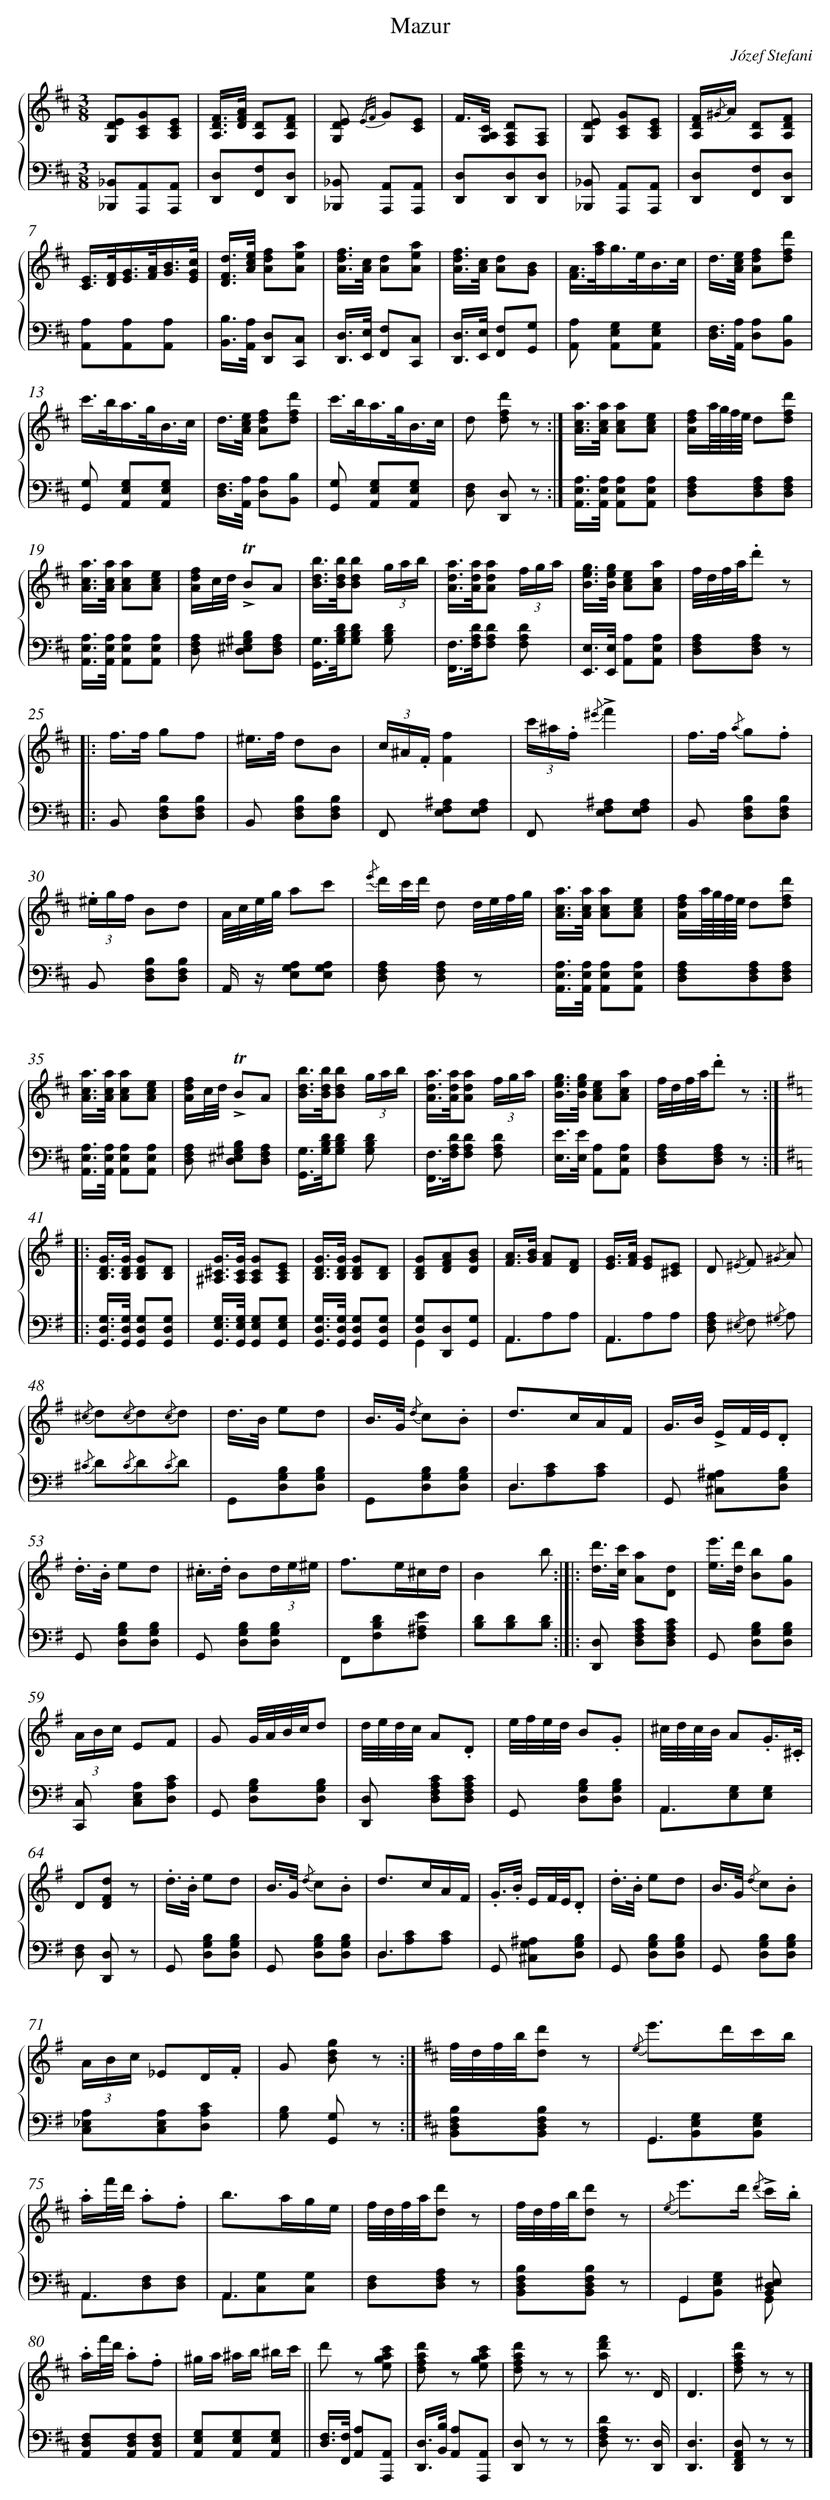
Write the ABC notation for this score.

X:1
T: Mazur
C: Józef Stefani
L: 1/8
M: 3/8
%%staves {1 2}
V: 1 clef=treble
V: 2 clef=bass
K: D
[V:1] [EDG,][GCA,][ECA,] |
[V:2] [_B,,_B,,,][A,,A,,,][A,,A,,,] |
[V:1] [F/D/A,/]>[A/F/D/] [DA,][FDA,] |
[V:2] [D,D,,][F,F,,][D,D,,] |
[V:1] [EDG,] {/E/F/} G[EC] |
[V:2] [_B,,_B,,,] [A,,A,,,][A,,A,,,] |
[V:1] F/>[C/A,/G,/] [DA,F,][A,F,] |
[V:2] [D,D,,][D,D,,][D,D,,] |
[V:1] [EDG,] [GCA,][ECA,] |
[V:2] [_B,,_B,,,] [A,,A,,,][A,,A,,,] |
[V:1] [F/D/A,/]{/^G}A/ [DA,][FDA,] |
[V:2] [D,D,,][F,F,,][D,D,,] |
[V:1] [E/C/]>[F/D/][G/E/]>[A/F/][B3//G3//][c//G//E//] |
[V:2] [A,A,,][A,A,,][A,A,,] |
[V:1] [d/F/D/]>[e/c/A/] [fdA][aeA] |
[V:2] [B,/B,,/]>[A,/A,,/] [D,D,,][C,C,,] |
[V:1] [f/d/A/]>[c/A/] [dA][aeA] |
[V:2] [D,/D,,/]>[E,/E,,/] [F,F,,][C,C,,] |
[V:1] [f/d/A/]>[c/A/] [dA][BG] |
[V:2] [D,/D,,/]>[E,/E,,/] [F,F,,][G,G,,] |
[V:1] [A/F/]>[a/f/]g/>e/B3//c// |
[V:2] [A,A,,] [G,E,A,,][G,E,A,,] |
[V:1] d/>[e/c/A/] [fdA][d'fd] |
[V:2] [F,/D,/]>[A,/A,,/] [A,D,][B,B,,] |
[V:1] c'/>b/a/>g/B3//c// |
[V:2] [G,G,,] [G,E,A,,][G,E,A,,] |
[V:1] d/>[e/c/A/] [fdA][d'fd] |
[V:2] [F,/D,/]>[A,/A,,/] [A,D,][B,B,,] |
[V:1] c'/>b/a/>g/B3//c// |
[V:2] [G,G,,] [G,E,A,,][G,E,A,,] |
[V:1] d [d'fd] z :|]
[V:2] [F,D,] [D,D,,] z :|]
[V:1] [a/c/A/]>[a/c/A/] [acA][ecA] |
[V:2] [A,/E,/A,,/]>[A,/E,/A,,/] [A,E,A,,][A,E,A,,] |
[V:1] [f/d/A/]a/8g/8f/8e/8 d[d'fd] |
[V:2] [A,F,D,][A,F,D,][A,F,D,] |
[V:1] [a/c/A/]>[a/c/A/] [acA][ecA] |
[V:2] [A,/E,/A,,/]>[A,/E,/A,,/] [A,E,A,,][A,E,A,,] |
[V:1] [f/d/A/]c//d// !accent!!trill!BA |
[V:2] [A,F,D,] [B,^G,^E,D,][A,F,D,] |
[V:1] [b/d/B/]>[b/d/B/][bdB] (3g/a/b/ |
[V:2] [G,/G,,/]>[D/B,/G,/][DB,G,] [DB,G,] |
[V:1] [a/d/A/]>[a/d/A/][adA] (3f/g/a/ |
[V:2] [F,/F,,/]>[D/A,/F,/][DA,F,] [DA,F,] |
[V:1] [g/e/B/]>[g/e/B/] [ecA][acA] |
[V:2] [E,/E,,/]>[E,/E,,/] [A,A,,][A,E,A,,] |
[V:1] f//d//f//a//.d' z ]|:
[V:2] [A,F,D,][A,F,D,] z ]|:
[V:1] f/>f/ gf |
[V:2] B,, [B,F,D,][B,F,D,] |
[V:1] ^e/>f/ dB |
[V:2] B,, [B,F,D,][B,F,D,] |
[V:1] (3c/^A/.F/[f2F2] |
[V:2] F,, [^A,F,E,][A,F,E,] |
[V:1] (3c'/^a/.f/ {/^e'}!accent!f'2 |
[V:2] F,, [^A,F,E,][A,F,E,] |
[V:1] f/>f/ {/a} g.f |
[V:2] B,, [B,F,D,][B,F,D,] |
[V:1] (3.^e/g/f/ Bd |
[V:2] B,, [B,F,D,][B,F,D,] |
[V:1] A//c//e//g// ac' |
[V:2] A,,/ z/ [A,G,E,][A,G,E,] |
[V:1] {/e'} d'/c'//d'// d d//e//f//g// |
[V:2] [A,F,D,] [A,F,D,] z |
[V:1] [a/c/A/]>[a/c/A/] [acA][ecA] |
[V:2] [A,/E,/A,,/]>[A,/E,/A,,/] [A,E,A,,][A,E,A,,] |
[V:1] [f/d/A/]a/8g/8f/8e/8 d[d'fd] |
[V:2] [A,F,D,][A,F,D,][A,F,D,] |
[V:1] [a/c/A/]>[a/c/A/] [acA][ecA] |
[V:2] [A,/E,/A,,/]>[A,/E,/A,,/] [A,E,A,,][A,E,A,,] |
[V:1] [f/d/A/]c//d// !accent!!trill!BA |
[V:2] [A,F,D,] [B,^G,^E,D,][A,F,D,] |
[V:1] [b/d/B/]>[b/d/B/][bdB] (3g/a/b/ |
[V:2] [G,/G,,/]>[D/B,/G,/][DB,G,] [DB,G,] |
[V:1] [a/d/A/]>[a/d/A/][adA] (3f/g/a/ |
[V:2] [F,/F,,/]>[D/A,/F,/][DA,F,] [DA,F,] |
[V:1] [g/e/B/]>[g/e/B/] [ecA][acA] |
[V:2] [E/E,/]>[E/E,/] [A,A,,][A,E,A,,] |
[V:1] f//d//f//a//.d' z :|]|:
[V:2] [A,F,D,][A,F,D,] z :|]|:
[V:1]  [K:G] [G/D/B,/]>[G/D/B,/] [GDB,][DB,] |
[V:2]  [K:G] [G,/D,/G,,/]>[G,/D,/G,,/] [G,D,G,,][G,D,G,,] |
[V:1] [G/^C/^A,/]>[G/C/A,/] [GCA,][ECA,] |
[V:2] [G,/E,/G,,/]>[G,/E,/G,,/] [G,E,G,,][G,E,G,,] |
[V:1] [G/D/B,/]>[G/D/B,/] [GDB,][DB,] |
[V:2] [G,/D,/G,,/]>[G,/D,/G,,/] [G,D,G,,][G,D,G,,] |
[V:1] [GDB,][AFD][BGD] |
[V:2] [G,D,][D,D,,][G,G,,] & G,,2x |
[V:1] [A/F/]>[B/G/] [AF][FD] |
[V:2] A,,3 & A,,A,A, |
[V:1] [G/E/]>[A/F/] [GE][E^C] |
[V:2] A,,3 & A,,A,A, |
[V:1] D {/^E} F {/^G} A |
[V:2] [A,F,D,] {/^E,} F, {/^G,} A, |
[V:1] {/^c} d{/c}d{/c}d |
[V:2] {/^C} D{/C}D{/C}D |
[V:1] d/>B/ ed |
[V:2] G,,[B,G,D,][B,G,D,] |
[V:1] B/>G/ {/d} c.B |
[V:2] G,,[B,G,D,][B,G,D,] |
[V:1] d>cA/F/ |
[V:2] D,3 & D,[CA,][CA,] |
[V:1] G/>B/ !accent!E/F//E//.D |
[V:2] G,, [^A,G,^C,][B,G,D,] |
[V:1] .d/>.B/ ed |
[V:2] G,, [B,G,D,][B,G,D,] |
[V:1] .^c/>.d/ B(3d/e/^e/ |
[V:2] G,, [B,G,D,][B,G,D,] |
[V:1] f>e^c/d/ |
[V:2] F,,[DB,F,][E^A,F,] |
[V:1] B2b :|]|:
[V:2] [DB,][DB,][DB,] :|]|:
[V:1] [d'/d/]>[c'/c/] [aA][dD] |
[V:2] [D,D,,] [CA,F,D,][CA,F,D,] |
[V:1] [e'/e/]>[d'/d/] [bB][gG] |
[V:2] G,, [B,G,D,][B,G,D,] |
[V:1] (3A/B/c/ EF |
[V:2] [C,C,,] [A,E,C,][CA,D,] |
[V:1] G G//A//B//c//d |
[V:2] G,, [B,G,D,][B,G,D,] |
[V:1] d//e//d//c// A.D |
[V:2] [D,D,,] [CA,F,D,][CA,F,D,] |
[V:1] e//f//e//d// B.G |
[V:2] G,, [B,G,D,][B,G,D,] |
[V:1] ^c//d//c//B// A.G3//.^C// |
[V:2] A,,3 & A,,[G,E,][G,E,] |
[V:1] D[dFD] z |
[V:2] [F,D,] [D,D,,] z |
[V:1] .d/>.B/ ed |
[V:2] G,, [B,G,D,][B,G,D,] |
[V:1] B/>G/ {/d} c.B |
[V:2] G,, [B,G,D,][B,G,D,] |
[V:1] d>cA/F/ |
[V:2] D,3 & D,[CA,][CA,] |
[V:1] .G/>.B/ E/F//E//.D |
[V:2] G,, [^A,G,^C,][B,G,D,] |
[V:1] .d/>.B/ ed |
[V:2] G,, [B,G,D,][B,G,D,] |
[V:1] B/>G/ {/d} c.B |
[V:2] G,, [B,G,D,][B,G,D,] |
[V:1] (3A/B/c/ _ED/.F/ |
[V:2] [A,_E,C,][A,E,C,][CA,D,] |
[V:1] G [gdB] z :|]
[V:2] [B,G,] [G,G,,] z :|]
[V:1]  [K:D] f//d//f//b//[d'd] z |
[V:2]  [K:D] [B,F,D,B,,][B,F,D,B,,] z |
[V:1] {/e} e'>d'c'/b/ |
[V:2] G,,3 & G,,[G,E,B,,][G,E,B,,] |
[V:1] .a/f'//d'// .a.f |
[V:2] A,,3 & A,,[F,D,][F,D,] |
[V:1] b>ag/e/ |
[V:2] A,,3 & A,,[G,C,][G,C,] |
[V:1] f//d//f//a//[d'd] z |
[V:2] [F,D,][A,F,D,] z |
[V:1] f//d//f//b//[d'd] z |
[V:2] [B,F,D,B,,][B,F,D,B,,] z |
[V:1] {/e} e'>d' {/d'} !accent!c'/.b/ |
[V:2] G,,2[^E,D,B,,] & G,,[G,E,B,,] G,, |
[V:1] .a/f'//d'// .a.f |
[V:2] [F,D,A,,][F,D,A,,][F,D,A,,] |
[V:1] ^g/a/ ^a/b/ ^b/c'/ ||
[V:2] [G,E,A,,][G,E,A,,][G,E,A,,] ||
[V:1] d' z [c'age] |
[V:2] [F,/D,/]>[F,/F,,/] [A,A,,][A,,A,,,] |
[V:1] [d'afd] z [c'age] |
[V:2] [D,/D,,/]>[B,/B,,/] [A,A,,][A,,A,,,] |
[V:1] [d'afd] z z |
[V:2] [D,D,,] z z |
[V:1] [f'd'a] z3/ D/ |
[V:2] [DA,F,D,] z3/ [D,/D,,/] |
[V:1] D3 |
[V:2] [D,3D,,3] |
[V:1] [d'afd] z z |]
[V:2] [D,A,,F,,D,,] z z |]
